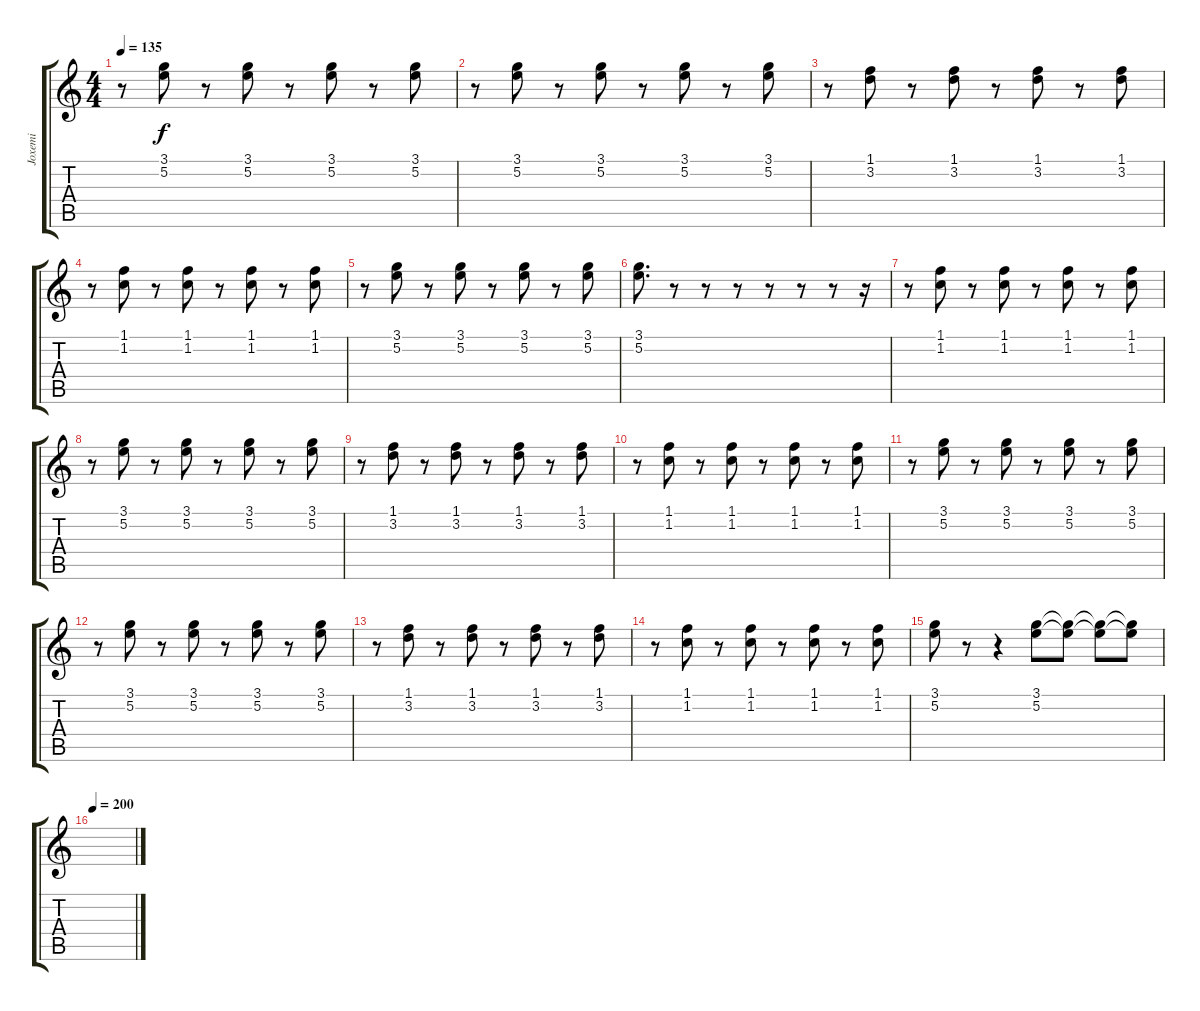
\track ("Joxemi" "Joxemi") {instrument electricguitarclean}
\staff {score tabs}
\tuning (E4 B3 G3 D3 A2 E2) {hide}
\ts (4 4)
\tempo 135
\clef g2
\ks c
r.8{dy f} (3.1 5.2).8 r.8 (3.1 5.2).8 r.8 (3.1 5.2).8 r.8 (3.1 5.2).8 |
r.8 (3.1 5.2).8 r.8 (3.1 5.2).8 r.8 (3.1 5.2).8 r.8 (3.1 5.2).8 |
r.8 (1.1 3.2).8 r.8 (1.1 3.2).8 r.8 (1.1 3.2).8 r.8 (1.1 3.2).8 |
r.8 (1.1 1.2).8 r.8 (1.1 1.2).8 r.8 (1.1 1.2).8 r.8 (1.1 1.2).8 |
r.8 (3.1 5.2).8 r.8 (3.1 5.2).8 r.8 (3.1 5.2).8 r.8 (3.1 5.2).8 |
(3.1 5.2).8{d} r.8 r.8 r.8 r.8 r.8 r.8 r.16 |
r.8 (1.1 1.2).8 r.8 (1.1 1.2).8 r.8 (1.1 1.2).8 r.8 (1.1 1.2).8 |
r.8 (3.1 5.2).8 r.8 (3.1 5.2).8 r.8 (3.1 5.2).8 r.8 (3.1 5.2).8 |
r.8 (1.1 3.2).8 r.8 (1.1 3.2).8 r.8 (1.1 3.2).8 r.8 (1.1 3.2).8 |
r.8 (1.1 1.2).8 r.8 (1.1 1.2).8 r.8 (1.1 1.2).8 r.8 (1.1 1.2).8 |
r.8 (3.1 5.2).8 r.8 (3.1 5.2).8 r.8 (3.1 5.2).8 r.8 (3.1 5.2).8 |
r.8 (3.1 5.2).8 r.8 (3.1 5.2).8 r.8 (3.1 5.2).8 r.8 (3.1 5.2).8 |
r.8 (1.1 3.2).8 r.8 (1.1 3.2).8 r.8 (1.1 3.2).8 r.8 (1.1 3.2).8 |
r.8 (1.1 1.2).8 r.8 (1.1 1.2).8 r.8 (1.1 1.2).8 r.8 (1.1 1.2).8 |
(3.1 5.2).8 r.8 r.4 (3.1 5.2).8 (3.1{t} 5.2{t}).8 (3.1{t} 5.2{t}).8 (3.1{t} 5.2{t}).8 |
\tempo 200
